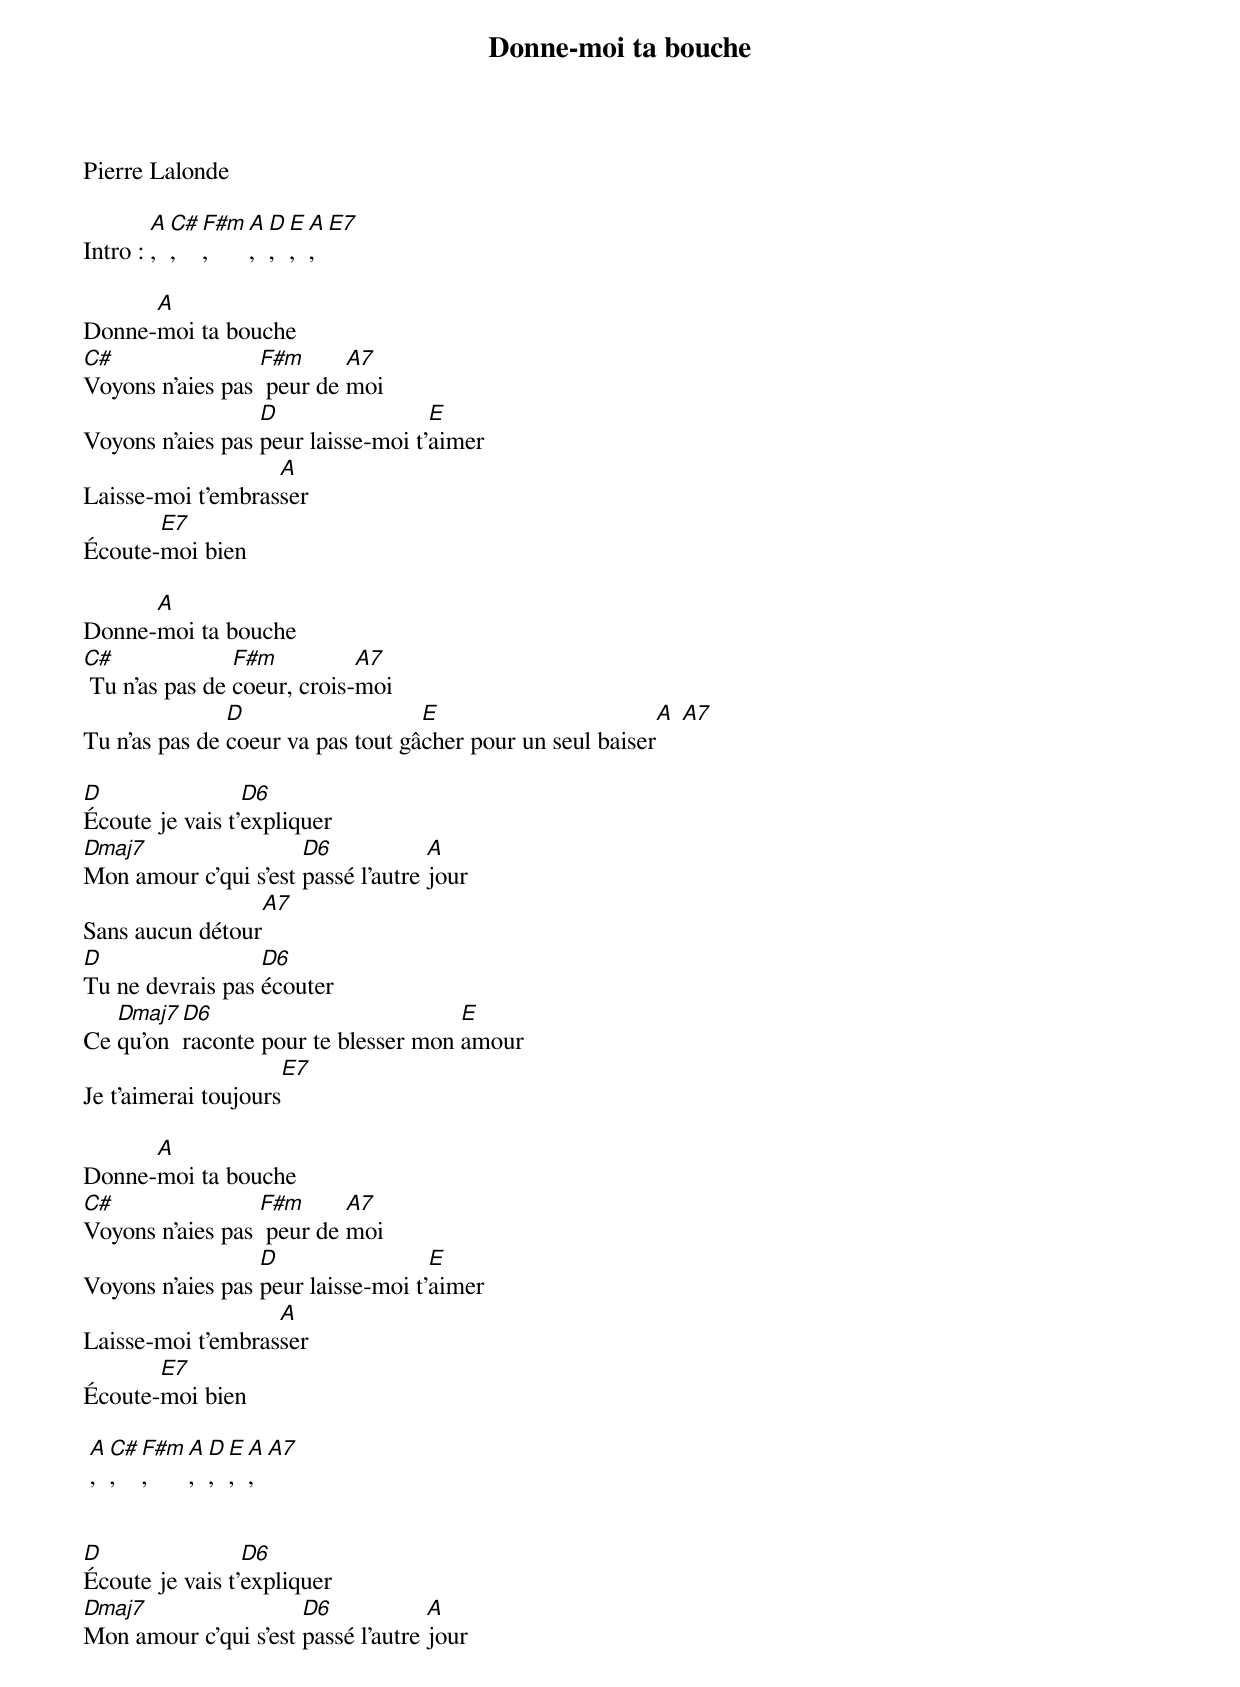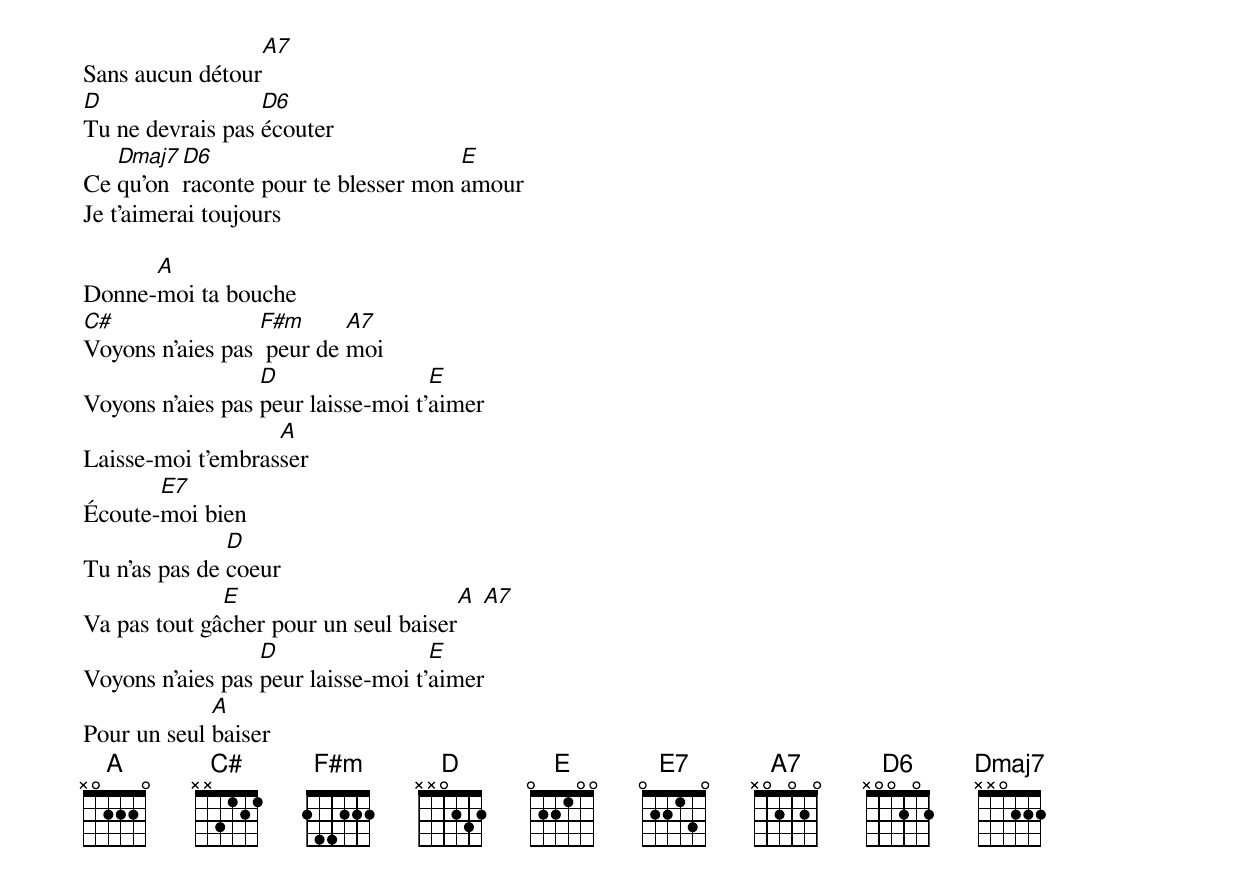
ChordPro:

{t:Donne-moi ta bouche}
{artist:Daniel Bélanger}

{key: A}

Pierre Lalonde

Intro : [A], [C#], [F#m], [A], [D], [E], [A], [E7]

Donne-[A]moi ta bouche
[C#]Voyons n'aies pas [F#m] peur de [A7]moi
Voyons n'aies pas [D]peur laisse-moi t'[E]aimer
Laisse-moi t'embras[A]ser
Écoute-[E7]moi bien

Donne-[A]moi ta bouche
[C#] Tu n'as pas de [F#m]coeur, crois-[A7]moi
Tu n'as pas de [D]coeur va pas tout gâ[E]cher pour un seul baiser[A] [A7]

[D]Écoute je vais t'[D6]expliquer
[Dmaj7]Mon amour c'qui s'est [D6]passé l'autre [A]jour
Sans aucun détour[A7]
[D]Tu ne devrais pas [D6]écouter
Ce [Dmaj7]qu'on [D6]raconte pour te blesser mon [E]amour
Je t'aimerai toujours[E7]

Donne-[A]moi ta bouche
[C#]Voyons n'aies pas [F#m] peur de [A7]moi
Voyons n'aies pas [D]peur laisse-moi t'[E]aimer
Laisse-moi t'embras[A]ser
Écoute-[E7]moi bien

 [A], [C#], [F#m], [A], [D], [E], [A], [A7]


[D]Écoute je vais t'[D6]expliquer
[Dmaj7]Mon amour c'qui s'est [D6]passé l'autre [A]jour
Sans aucun détour[A7]
[D]Tu ne devrais pas [D6]écouter
Ce [Dmaj7]qu'on [D6]raconte pour te blesser mon [E]amour
Je t'aimerai toujours

Donne-[A]moi ta bouche
[C#]Voyons n'aies pas [F#m] peur de [A7]moi
Voyons n'aies pas [D]peur laisse-moi t'[E]aimer
Laisse-moi t'embras[A]ser
Écoute-[E7]moi bien
Tu n'as pas de [D]coeur
Va pas tout gâ[E]cher pour un seul baiser[A] [A7]
Voyons n'aies pas [D]peur laisse-moi t'[E]aimer
Pour un seul [A]baiser
